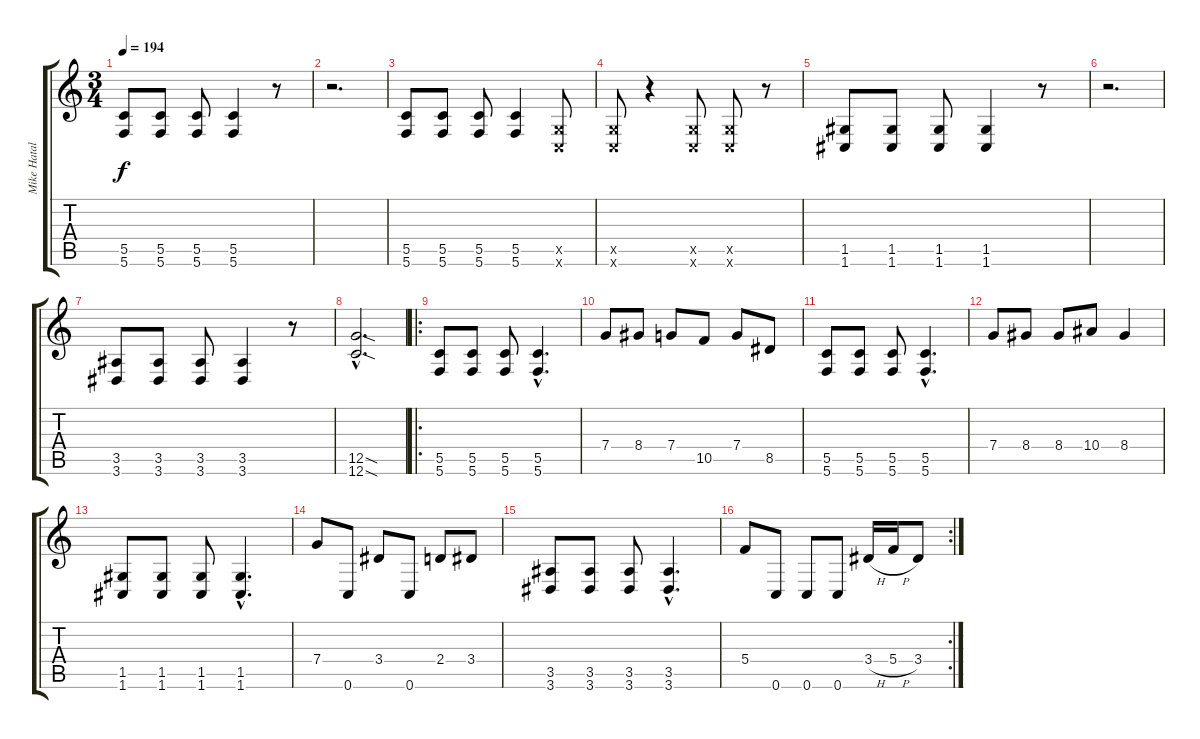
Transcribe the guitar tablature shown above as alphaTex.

\track ("Mike Hatalak" "Mike Hatal") {instrument distortionguitar}
\staff {score tabs}
\tuning (D4 A3 F3 C3 G2 C2) {hide}
\ts (3 4)
\tempo 194
\clef g2
\ks c
(5.5 5.6).8{dy f instrument distortionguitar} (5.5 5.6).8 (5.5 5.6).8 (5.5 5.6).4 r.8 |
r.2{d} |
(5.5 5.6).8 (5.5 5.6).8 (5.5 5.6).8 (5.5 5.6).4 (0.5{x} 0.6{x}).8 |
(0.5{x} 0.6{x}).8 r.4 (0.5{x} 0.6{x}).8 (0.5{x} 0.6{x}).8 r.8 |
(1.5 1.6).8 (1.5 1.6).8 (1.5 1.6).8 (1.5 1.6).4 r.8 |
r.2{d} |
(3.5 3.6).8 (3.5 3.6).8 (3.5 3.6).8 (3.5 3.6).4 r.8 |
(12.5{sod hac} 12.6{sod hac}).2{d} |
\ro
(5.5 5.6).8 (5.5 5.6).8 (5.5 5.6).8 (5.5{hac} 5.6{hac}).4{d} |
7.4.8 8.4.8 7.4.8 10.5.8 7.4.8 8.5.8 |
(5.5 5.6).8 (5.5 5.6).8 (5.5 5.6).8 (5.5{hac} 5.6{hac}).4{d} |
7.4.8 8.4.8 8.4.8 10.4.8 8.4.4 |
(1.5 1.6).8 (1.5 1.6).8 (1.5 1.6).8 (1.5{hac} 1.6{hac}).4{d} |
7.4.8 0.6.8 3.4.8 0.6.8 2.4.8 3.4.8 |
(3.5 3.6).8 (3.5 3.6).8 (3.5 3.6).8 (3.5{hac} 3.6{hac}).4{d} |
\rc 2
5.4.8 0.6.8 0.6.8 0.6.8 3.4{h}.16 5.4{h}.16 3.4.8
